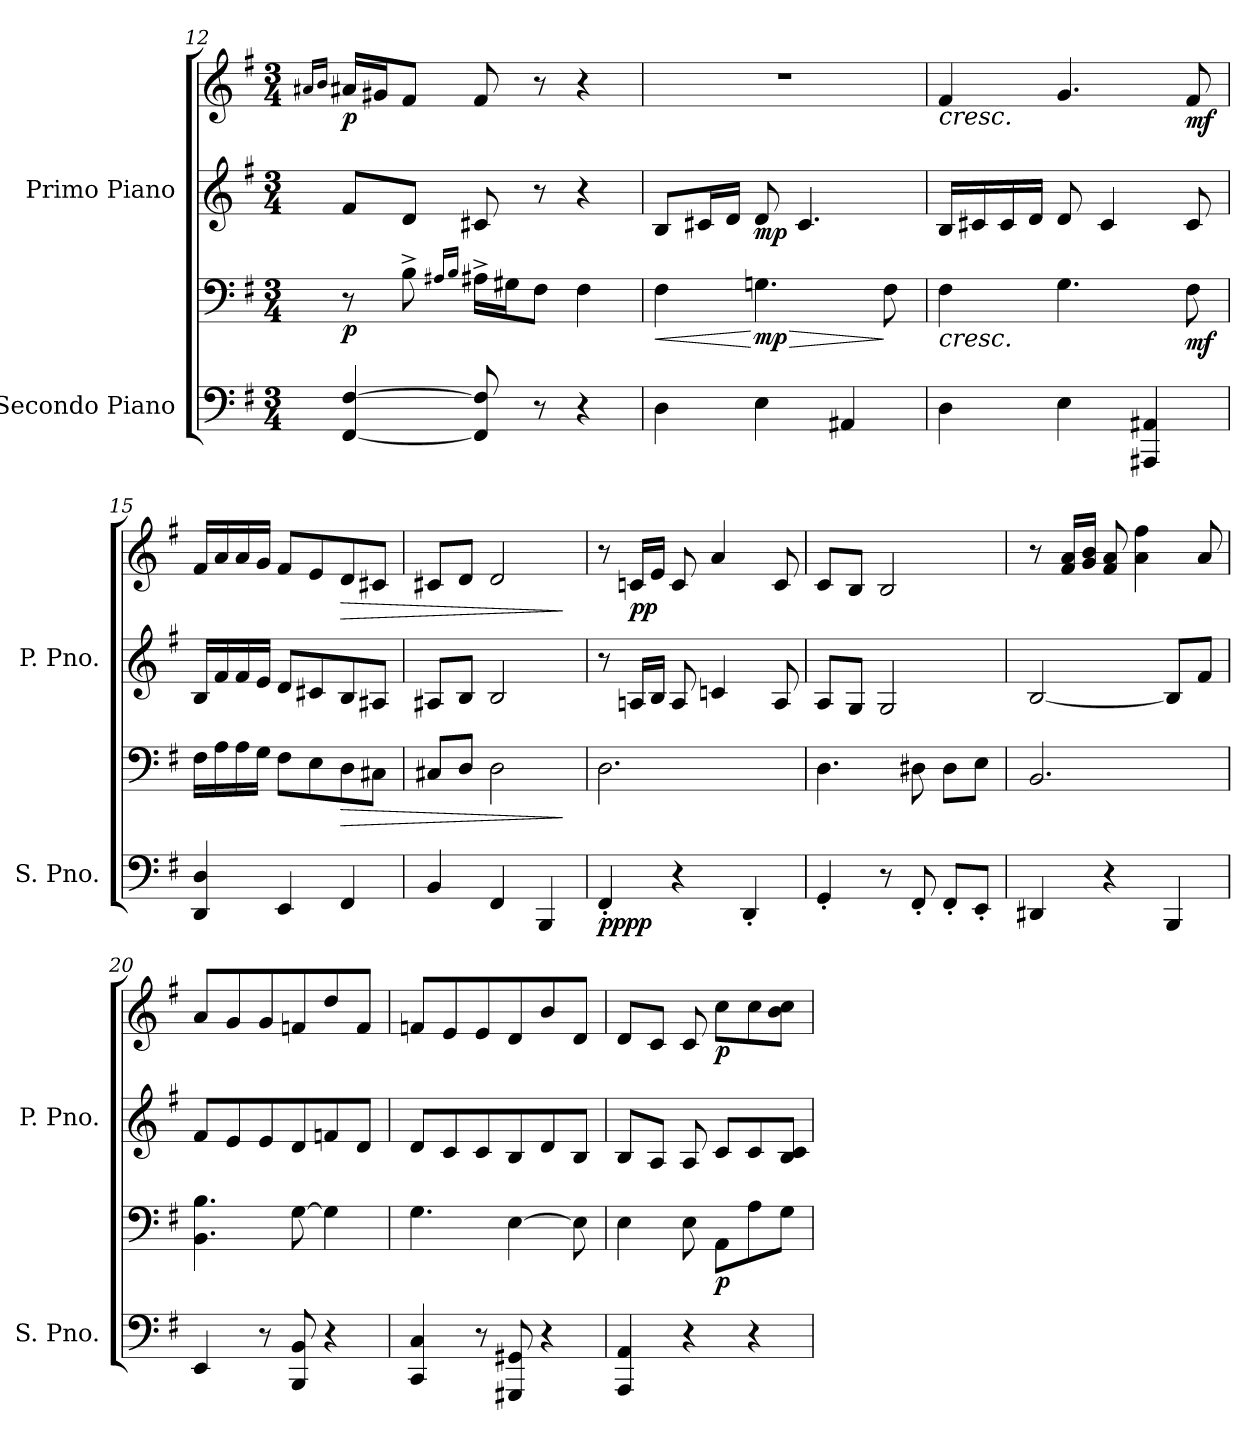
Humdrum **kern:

**kern	**kern	**dynam	**kern	**kern	**dynam
*part2	*part2	*part2	*part1	*part1	*part1
*staff4	*staff3	*staff3/4	*staff2	*staff1	*staff1/2
*I"Secondo Piano	*	*	*I"Primo Piano	*	*
*I'S. Pno.	*	*	*I'P. Pno.	*	*
!!LO:LB:g=z
*clefF4	*clefF4	*	*clefG2	*clefG2	*
*k[f#]	*k[f#]	*	*k[f#]	*k[f#]	*
*M3/4	*M3/4	*	*M3/4	*M3/4	*
=12	=12	=12	=12	=12	=12
.	.	.	.	16qa#X/LL	.
.	.	.	.	16qb/JJ	.
!	!	!LO:DY:b	!	!	!LO:DY:b
[4FF#/ [4F#/	8r	p	8f#/L	16a#/LL	p
.	.	.	.	16g#X/J	.
.	8B^\	.	8d/J	8f#/J	.
.	16qA#X/LL	.	.	.	.
.	16qB/JJ	.	.	.	.
8FF#/] 8F#/]	16A#^\LL	.	8c#X/	8f#/	.
.	16G#X\J	.	.	.	.
8r	8F#\J	.	8r	8r	.
4r	4F#\	.	4r	4r	.
=13	=13	=13	=13	=13	=13
!	!	!LO:HP:b	!	!	!
4D\	4F#\	<	8B/L	2.r	.
.	.	.	16c#X/L	.	.
.	.	.	16d/JJ	.	.
!	!	!LO:HP:n=1:b	!	!	!
!	!	!LO:DY:n=1:b	!	!	!LO:DY:b=2
4E\	4.Gn\	[ > mp	8d/	.	mp
.	.	.	4.c#/	.	.
4AA#X/	.	.	.	.	.
.	8F#\	]	.	.	.
=14	=14	=14	=14	=14	=14
!	!	!	!	!LO:TX:b:i:t=cresc.	!
!	!LO:TX:b:i:t=cresc.	!	!	!	!
4D\	4F#\	.	16B/LL	4f#/	.
.	.	.	16c#X/	.	.
.	.	.	16c#/	.	.
.	.	.	16d/JJ	.	.
4E\	4.G\	.	8d/	4.g/	.
.	.	.	4c#/	.	.
4AAA#X/ 4AA#X/	.	.	.	.	.
!	!	!LO:DY:b	!	!	!LO:DY:b
.	8F#\	mf	8c#/	8f#/	mf
=15	=15	=15	=15	=15	=15
4DD/ 4D/	16F#\LL	.	16B/LL	16f#/LL	.
.	16A\	.	16f#/	16a/	.
.	16A\	.	16f#/	16a/	.
.	16G\JJ	.	16e/JJ	16g/JJ	.
4EE/	8F#\L	.	8d/L	8f#/L	.
.	8E\	.	8c#X/	8e/	.
!	!	!LO:HP:b	!	!	!LO:HP:b
4FF#/	8D\	>	8B/	8d/	>
.	8C#X\J	.	8A#X/J	8c#X/J	.
=16	=16	=16	=16	=16	=16
4BB/	8C#X/L	.	8A#X/L	8c#X/L	.
.	8D/J	.	8B/J	8d/J	.
4FF#/	2D\	.	2B/	2d/	.
4BBB/	.	.	.	.	.
.	.	]	.	.	]
!!LO:PB:g=z
=17	=17	=17	=17	=17	=17
!	!	!LO:DY:b=2	!	!	!
!	!	!LO:DY:n=1:b	!	!	!
4FF#'/	2.D\	pp pp	8r	8r	.
!	!	!	!	!	!LO:DY:b
.	.	.	16An/LL	16cn/LL	pp
.	.	.	16B/JJ	16e/JJ	.
4r	.	.	8A/	8c/	.
.	.	.	4cn/	4a/	.
4DD'/	.	.	.	.	.
.	.	.	8A/	8c/	.
=18	=18	=18	=18	=18	=18
4GG'/	4.D\	.	8A/L	8c/L	.
.	.	.	8G/J	8B/J	.
8r	.	.	2G/	2B/	.
8FF#'/	8D#X\	.	.	.	.
8FF#'/L	8D#\L	.	.	.	.
8EE'/J	8E\J	.	.	.	.
=19	=19	=19	=19	=19	=19
4DD#X/	2.BB/	.	[2B/	8r	.
.	.	.	.	16f#/ 16a/LL	.
.	.	.	.	16g/ 16b/JJ	.
4r	.	.	.	8f#/ 8a/	.
.	.	.	.	4a\ 4ff#\	.
4BBB/	.	.	8B/L]	.	.
.	.	.	8f#/J	8a/	.
=20	=20	=20	=20	=20	=20
4EE/	4.BB\ 4.B\	.	8f#/L	8a/L	.
.	.	.	8e/	8g/	.
8r	.	.	8e/	8g/	.
8BBB/ 8BB/	[8G\	.	8d/	8fn/	.
4r	4G\]	.	8fn/	8dd/	.
.	.	.	8d/J	8f/J	.
=21	=21	=21	=21	=21	=21
4CC/ 4C/	4.G\	.	8d/L	8fn/L	.
.	.	.	8c/	8e/	.
8r	.	.	8c/	8e/	.
8GGG#X/ 8GG#X/	[4E\	.	8B/	8d/	.
4r	.	.	8d/	8b/	.
.	8E\]	.	8B/J	8d/J	.
!!LO:LB:g=z
=22	=22	=22	=22	=22	=22
4AAA/ 4AA/	4E\	.	8B/L	8d/L	.
.	.	.	8A/J	8c/J	.
4r	8E\	.	8A/	8c/	.
!	!	!LO:DY:b	!	!	!LO:DY:b
.	8AA\L	p	8c/L	8cc\L	p
4r	8A\	.	8c/	8cc\	.
.	8G\J	.	8B/ 8c/J	8b\ 8cc\J	.
=	=	=	=	=	=
*-	*-	*-	*-	*-	*-
